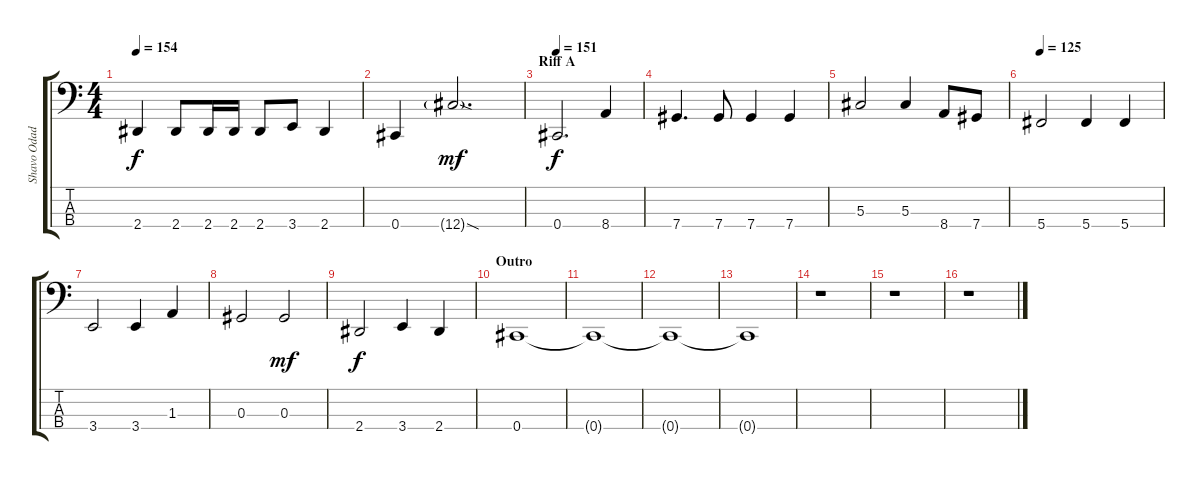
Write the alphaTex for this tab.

\track ("Shavo Odadjian" "Shavo Odad") {instrument electricbasspick}
\staff {score tabs}
\tuning (Gb2 Db2 Ab1 Db1) {hide}
\ts (4 4)
\tempo 154
\clef f4
\ks c
2.4.4{dy f} 2.4.8 2.4.16 2.4.16 2.4.8 3.4.8 2.4.4 |
0.4.4 12.4{sod g}.2{d dy mf} |
\section ("" "Riff A")
\tempo 151
0.4.2{d dy f} 8.4.4 |
7.4.4{d} 7.4.8 7.4.4 7.4.4 |
5.3.2 5.3.4 8.4.8 7.4.8 |
\tempo 125
5.4.2 5.4.4 5.4.4 |
3.4.2 3.4.4 1.3.4 |
0.3.2 0.3.2{dy mf} |
2.4.2{dy f} 3.4.4 2.4.4 |
\section ("" "Outro")
0.4.1 |
0.4{t}.1 |
0.4{t}.1 |
0.4{t}.1 |
r.1 |
r.1 |
r.1
